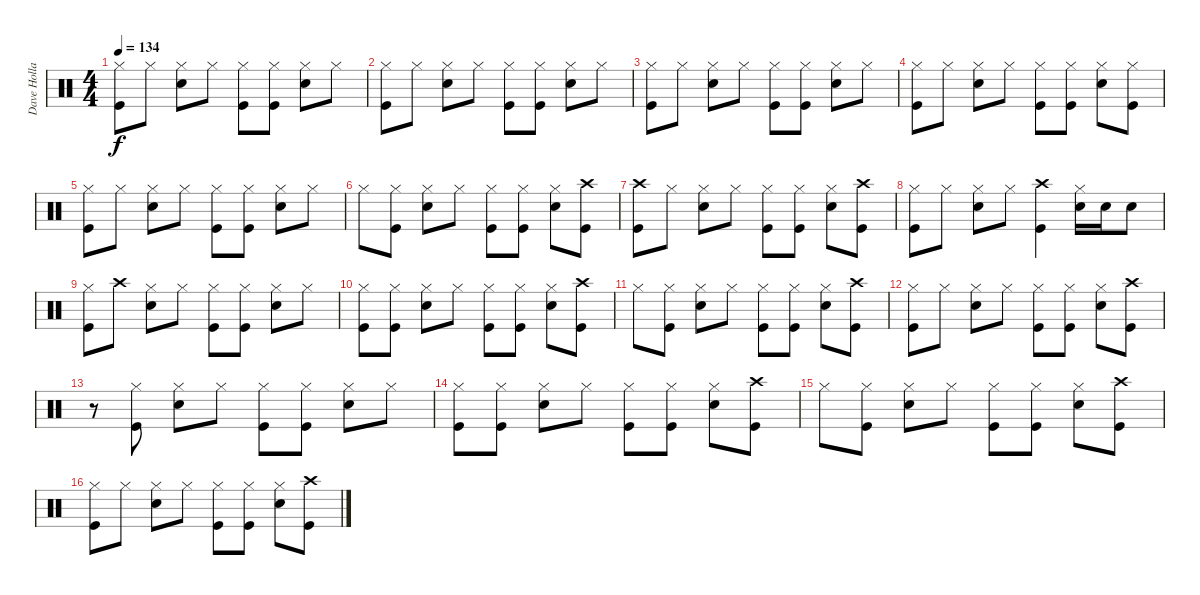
\track ("Dave Holland" "Dave Holla") {instrument percussion}
\staff {score}
\articulation defaults
\ts (4 4)
\tempo 134
\clef neutral
\ks c
("Hi-Hat (closed)" "Kick (hit)").8{dy f} "Hi-Hat (closed)".8 ("Hi-Hat (closed)" "Snare (hit) 2").8 "Hi-Hat (closed)".8 ("Hi-Hat (closed)" "Kick (hit)").8 ("Hi-Hat (closed)" "Kick (hit)").8 ("Hi-Hat (closed)" "Snare (hit) 2").8 "Hi-Hat (closed)".8 |
("Hi-Hat (closed)" "Kick (hit)").8 "Hi-Hat (closed)".8 ("Hi-Hat (closed)" "Snare (hit) 2").8 "Hi-Hat (closed)".8 ("Hi-Hat (closed)" "Kick (hit)").8 ("Hi-Hat (closed)" "Kick (hit)").8 ("Hi-Hat (closed)" "Snare (hit) 2").8 "Hi-Hat (closed)".8 |
("Hi-Hat (closed)" "Kick (hit)").8 "Hi-Hat (closed)".8 ("Hi-Hat (closed)" "Snare (hit) 2").8 "Hi-Hat (closed)".8 ("Hi-Hat (closed)" "Kick (hit)").8 ("Hi-Hat (closed)" "Kick (hit)").8 ("Hi-Hat (closed)" "Snare (hit) 2").8 "Hi-Hat (closed)".8 |
("Hi-Hat (closed)" "Kick (hit)").8 "Hi-Hat (closed)".8 ("Hi-Hat (closed)" "Snare (hit) 2").8 "Hi-Hat (closed)".8 ("Hi-Hat (closed)" "Kick (hit)").8 ("Hi-Hat (closed)" "Kick (hit)").8 ("Hi-Hat (closed)" "Snare (hit) 2").8 ("Hi-Hat (closed)" "Kick (hit)").8 |
("Hi-Hat (closed)" "Kick (hit)").8 "Hi-Hat (closed)".8 ("Hi-Hat (closed)" "Snare (hit) 2").8 "Hi-Hat (closed)".8 ("Hi-Hat (closed)" "Kick (hit)").8 ("Hi-Hat (closed)" "Kick (hit)").8 ("Hi-Hat (closed)" "Snare (hit) 2").8 "Hi-Hat (closed)".8 |
"Hi-Hat (closed)".8 ("Hi-Hat (closed)" "Kick (hit)").8 ("Hi-Hat (closed)" "Snare (hit) 2").8 "Hi-Hat (closed)".8 ("Hi-Hat (closed)" "Kick (hit)").8 ("Hi-Hat (closed)" "Kick (hit)").8 ("Hi-Hat (closed)" "Snare (hit) 2").8 ("Crash high (hit)" "Kick (hit)").8 |
("Crash high (hit)" "Kick (hit)").8 "Hi-Hat (closed)".8 ("Hi-Hat (closed)" "Snare (hit) 2").8 "Hi-Hat (closed)".8 ("Hi-Hat (closed)" "Kick (hit)").8 ("Hi-Hat (closed)" "Kick (hit)").8 ("Hi-Hat (closed)" "Snare (hit) 2").8 ("Crash high (hit)" "Kick (hit)").8 |
("Hi-Hat (closed)" "Kick (hit)").8 "Hi-Hat (closed)".8 ("Hi-Hat (closed)" "Snare (hit) 2").8 "Hi-Hat (closed)".8 ("Crash high (hit)" "Kick (hit)").4 ("Hi-Hat (closed)" "Snare (hit) 2").16 "Snare (hit) 2".16 "Snare (hit) 2".8 |
("Hi-Hat (closed)" "Kick (hit)").8 "Crash high (hit)".8 ("Hi-Hat (closed)" "Snare (hit) 2").8 "Hi-Hat (closed)".8 ("Hi-Hat (closed)" "Kick (hit)").8 ("Hi-Hat (closed)" "Kick (hit)").8 ("Hi-Hat (closed)" "Snare (hit) 2").8 "Hi-Hat (closed)".8 |
("Hi-Hat (closed)" "Kick (hit)").8 ("Hi-Hat (closed)" "Kick (hit)").8 ("Hi-Hat (closed)" "Snare (hit) 2").8 "Hi-Hat (closed)".8 ("Hi-Hat (closed)" "Kick (hit)").8 ("Hi-Hat (closed)" "Kick (hit)").8 ("Hi-Hat (closed)" "Snare (hit) 2").8 ("Crash high (hit)" "Kick (hit)").8 |
"Hi-Hat (closed)".8 ("Hi-Hat (closed)" "Kick (hit)").8 ("Hi-Hat (closed)" "Snare (hit) 2").8 "Hi-Hat (closed)".8 ("Hi-Hat (closed)" "Kick (hit)").8 ("Hi-Hat (closed)" "Kick (hit)").8 ("Hi-Hat (closed)" "Snare (hit) 2").8 ("Crash high (hit)" "Kick (hit)").8 |
("Hi-Hat (closed)" "Kick (hit)").8 "Hi-Hat (closed)".8 ("Hi-Hat (closed)" "Snare (hit) 2").8 "Hi-Hat (closed)".8 ("Hi-Hat (closed)" "Kick (hit)").8 ("Hi-Hat (closed)" "Kick (hit)").8 ("Hi-Hat (closed)" "Snare (hit) 2").8 ("Crash high (hit)" "Kick (hit)").8 |
r.8 ("Hi-Hat (closed)" "Kick (hit)").8 ("Hi-Hat (closed)" "Snare (hit) 2").8 "Hi-Hat (closed)".8 ("Hi-Hat (closed)" "Kick (hit)").8 ("Hi-Hat (closed)" "Kick (hit)").8 ("Hi-Hat (closed)" "Snare (hit) 2").8 "Hi-Hat (closed)".8 |
("Hi-Hat (closed)" "Kick (hit)").8 ("Hi-Hat (closed)" "Kick (hit)").8 ("Hi-Hat (closed)" "Snare (hit) 2").8 "Hi-Hat (closed)".8 ("Hi-Hat (closed)" "Kick (hit)").8 ("Hi-Hat (closed)" "Kick (hit)").8 ("Hi-Hat (closed)" "Snare (hit) 2").8 ("Crash high (hit)" "Kick (hit)").8 |
"Hi-Hat (closed)".8 ("Hi-Hat (closed)" "Kick (hit)").8 ("Hi-Hat (closed)" "Snare (hit) 2").8 "Hi-Hat (closed)".8 ("Hi-Hat (closed)" "Kick (hit)").8 ("Hi-Hat (closed)" "Kick (hit)").8 ("Hi-Hat (closed)" "Snare (hit) 2").8 ("Crash high (hit)" "Kick (hit)").8 |
("Hi-Hat (closed)" "Kick (hit)").8 "Hi-Hat (closed)".8 ("Hi-Hat (closed)" "Snare (hit) 2").8 "Hi-Hat (closed)".8 ("Hi-Hat (closed)" "Kick (hit)").8 ("Hi-Hat (closed)" "Kick (hit)").8 ("Hi-Hat (closed)" "Snare (hit) 2").8 ("Crash high (hit)" "Kick (hit)").8
